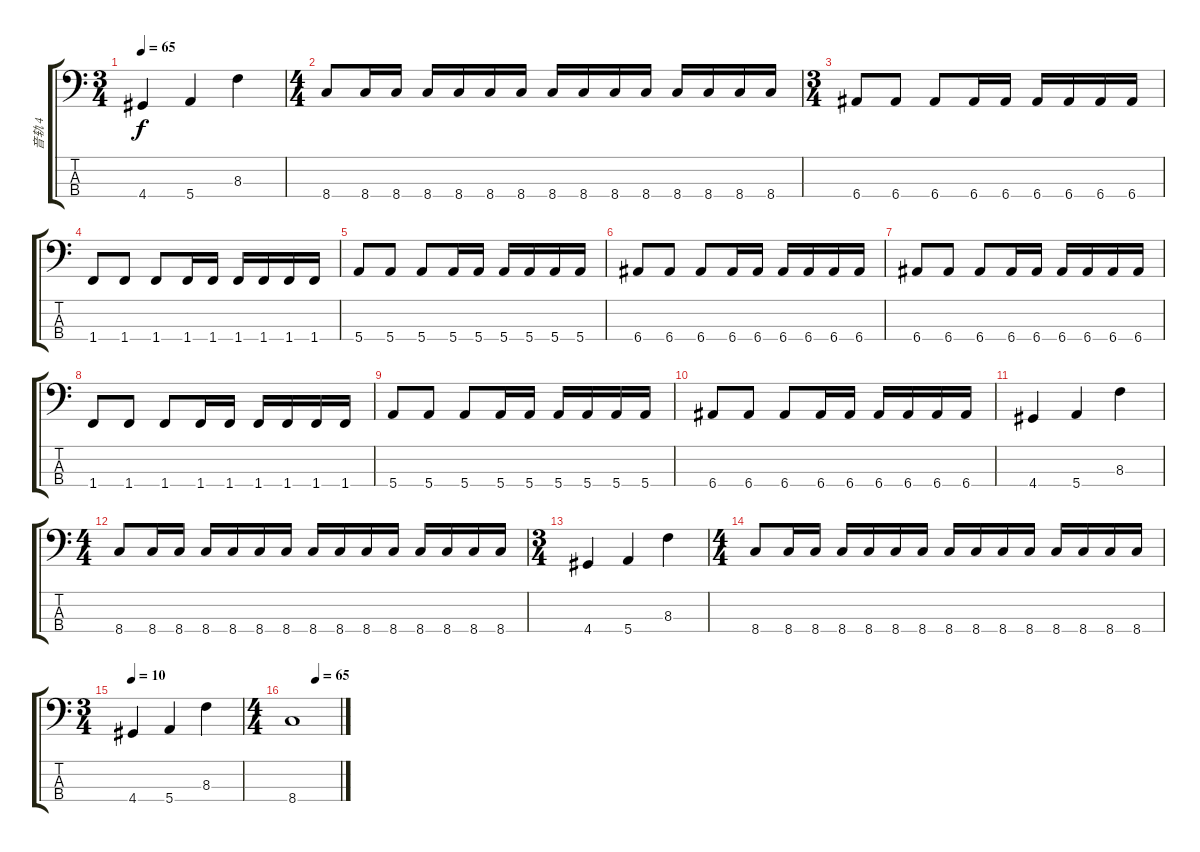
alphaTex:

\track ("音轨 4" "音轨 4") {instrument electricbassfinger}
\staff {score tabs}
\tuning (G2 D2 A1 E1) {hide}
\ts (3 4)
\tempo 65
\clef f4
\ks c
4.4.4{dy f} 5.4.4 8.3.4 |
\ts (4 4)
8.4.8 8.4.16 8.4.16 8.4.16 8.4.16 8.4.16 8.4.16 8.4.16 8.4.16 8.4.16 8.4.16 8.4.16 8.4.16 8.4.16 8.4.16 |
\ts (3 4)
6.4.8 6.4.8 6.4.8 6.4.16 6.4.16 6.4.16 6.4.16 6.4.16 6.4.16 |
1.4.8 1.4.8 1.4.8 1.4.16 1.4.16 1.4.16 1.4.16 1.4.16 1.4.16 |
5.4.8 5.4.8 5.4.8 5.4.16 5.4.16 5.4.16 5.4.16 5.4.16 5.4.16 |
6.4.8 6.4.8 6.4.8 6.4.16 6.4.16 6.4.16 6.4.16 6.4.16 6.4.16 |
6.4.8 6.4.8 6.4.8 6.4.16 6.4.16 6.4.16 6.4.16 6.4.16 6.4.16 |
1.4.8 1.4.8 1.4.8 1.4.16 1.4.16 1.4.16 1.4.16 1.4.16 1.4.16 |
5.4.8 5.4.8 5.4.8 5.4.16 5.4.16 5.4.16 5.4.16 5.4.16 5.4.16 |
6.4.8 6.4.8 6.4.8 6.4.16 6.4.16 6.4.16 6.4.16 6.4.16 6.4.16 |
4.4.4 5.4.4 8.3.4 |
\ts (4 4)
8.4.8 8.4.16 8.4.16 8.4.16 8.4.16 8.4.16 8.4.16 8.4.16 8.4.16 8.4.16 8.4.16 8.4.16 8.4.16 8.4.16 8.4.16 |
\ts (3 4)
4.4.4 5.4.4 8.3.4 |
\ts (4 4)
8.4.8 8.4.16 8.4.16 8.4.16 8.4.16 8.4.16 8.4.16 8.4.16 8.4.16 8.4.16 8.4.16 8.4.16 8.4.16 8.4.16 8.4.16 |
\ts (3 4)
\tempo 10
4.4.4 5.4.4 8.3.4 |
\ts (4 4)
\tempo (65 0.5)
8.4.1
